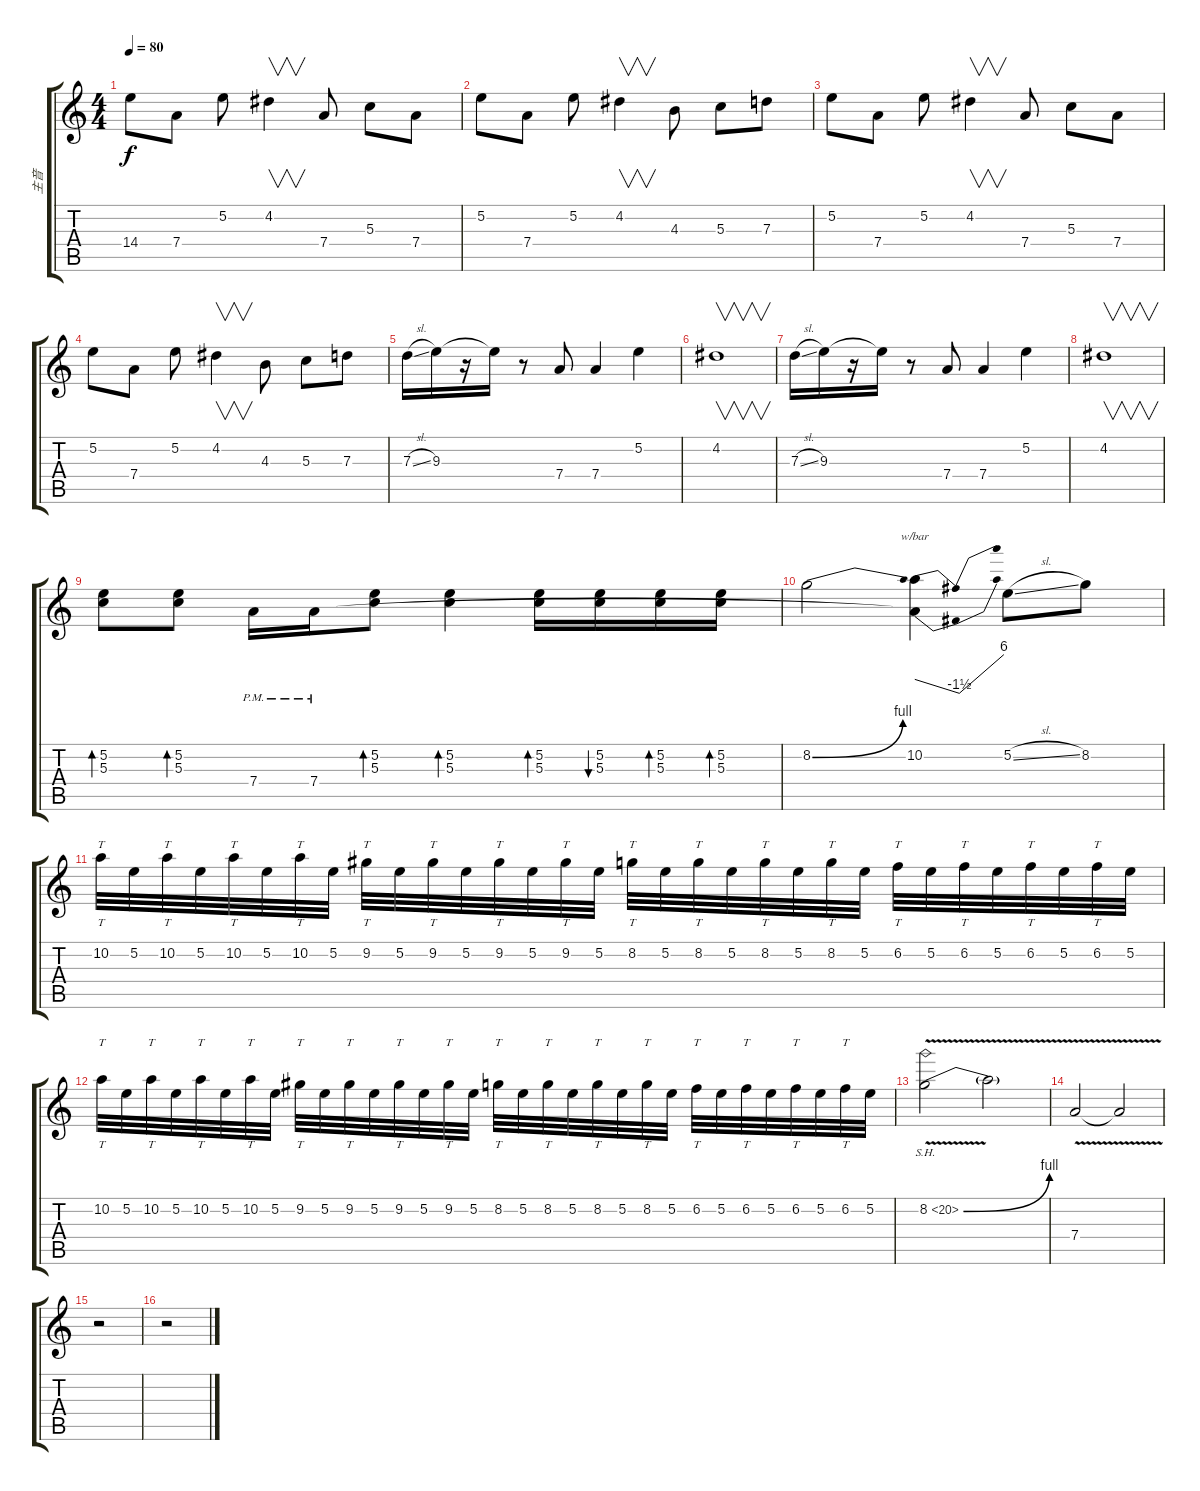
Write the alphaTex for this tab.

\track ("主音" "主音") {instrument overdrivenguitar}
\staff {score tabs}
\tuning (E4 B3 G3 D3 A2 E2) {hide}
\ts (4 4)
\tempo 80
\clef g2
\ks c
14.4.8{dy f} 7.4.8 5.2.8 4.2.4{v} 7.4.8 5.3.8 7.4.8 |
5.2.8 7.4.8 5.2.8 4.2.4{v} 4.3.8 5.3.8 7.3.8 |
5.2.8 7.4.8 5.2.8 4.2.4{v} 7.4.8 5.3.8 7.4.8 |
5.2.8 7.4.8 5.2.8 4.2.4{v} 4.3.8 5.3.8 7.3.8 |
7.3{sl}.16 9.3.16 r.16 9.3{t}.16 r.8 7.4.8 7.4.4 5.2.4 |
4.2.1{v} |
7.3{sl}.16 9.3.16 r.16 9.3{t}.16 r.8 7.4.8 7.4.4 5.2.4 |
4.2.1{v} |
(5.2 5.3).8{bd 60} (5.2 5.3).8{bd 60} 7.4{pm}.16 7.4{pm}.16 (5.2 5.3).8{bd 60} (5.2 5.3).4{bd 60} (5.2 5.3).16{bd 30} (5.2 5.3).16{bu 30} (5.2 5.3).16{bd 30} (5.2 5.3).16{bd 30} |
8.2{be (bend 0 0 60 4)}.2 (10.2 7.4{t}).4{tbe (dip default 0 0 30 -6 60 24)} 5.2{sl}.8 8.2.8 |
10.2.32{tt} 5.2.32 10.2.32{tt} 5.2.32 10.2.32{tt} 5.2.32 10.2.32{tt} 5.2.32 9.2.32{tt} 5.2.32 9.2.32{tt} 5.2.32 9.2.32{tt} 5.2.32 9.2.32{tt} 5.2.32 8.2.32{tt} 5.2.32 8.2.32{tt} 5.2.32 8.2.32{tt} 5.2.32 8.2.32{tt} 5.2.32 6.2.32{tt} 5.2.32 6.2.32{tt} 5.2.32 6.2.32{tt} 5.2.32 6.2.32{tt} 5.2.32 |
10.2.32{tt} 5.2.32 10.2.32{tt} 5.2.32 10.2.32{tt} 5.2.32 10.2.32{tt} 5.2.32 9.2.32{tt} 5.2.32 9.2.32{tt} 5.2.32 9.2.32{tt} 5.2.32 9.2.32{tt} 5.2.32 8.2.32{tt} 5.2.32 8.2.32{tt} 5.2.32 8.2.32{tt} 5.2.32 8.2.32{tt} 5.2.32 6.2.32{tt} 5.2.32 6.2.32{tt} 5.2.32 6.2.32{tt txt ""} 5.2.32 6.2.32{tt} 5.2.32 |
8.2{be (bend 0 0 60 4) sh 12 v}.2 8.2{t}.2 |
7.4{v}.2 7.4{t}.2 |
r.2 |
r.2
